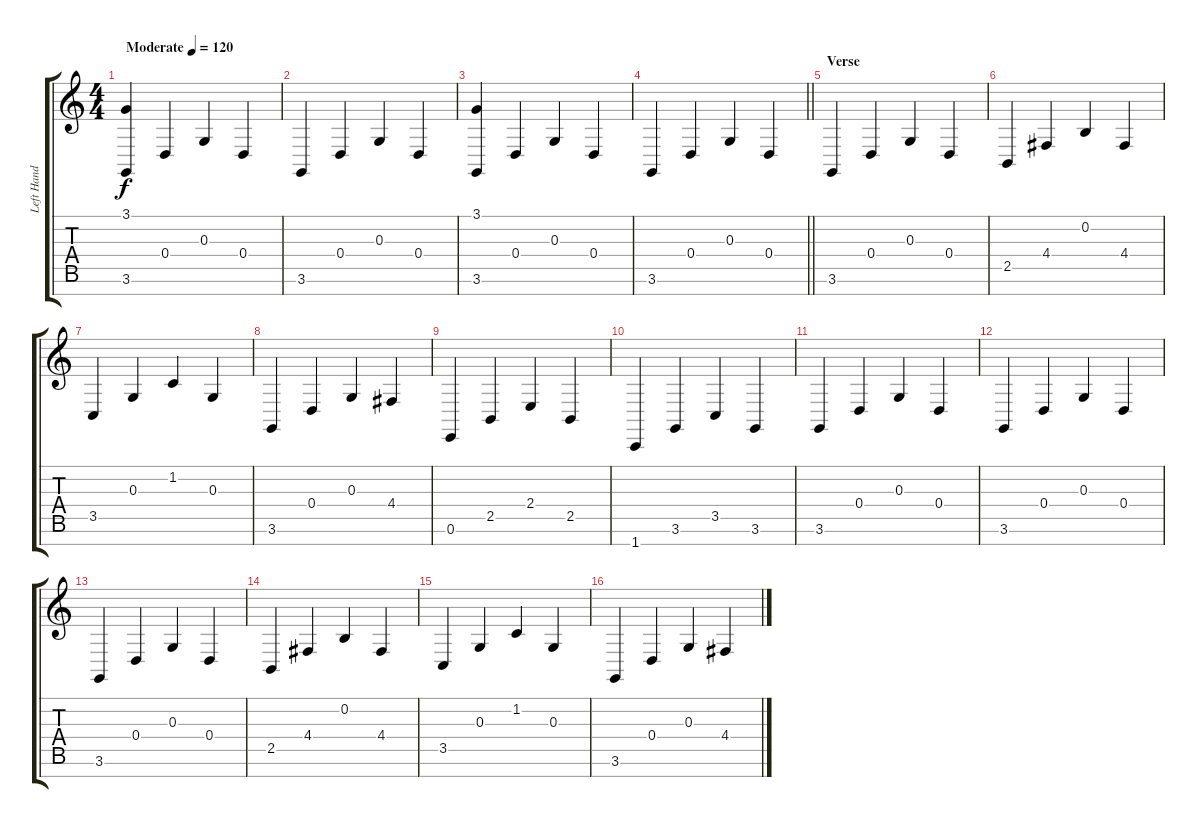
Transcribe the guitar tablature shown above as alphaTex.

\track ("Left Hand" "Left Hand") {instrument acousticgrandpiano}
\staff {score tabs}
\tuning (E4 B3 G3 D3 A2 E2 B1) {hide}
\ts (4 4)
\tempo (120 "Moderate")
\clef g2
\ks c
(3.1 3.6).4{dy f instrument acousticgrandpiano} 0.4.4 0.3.4 0.4.4 |
3.6.4 0.4.4 0.3.4 0.4.4 |
(3.1 3.6).4 0.4.4 0.3.4 0.4.4 |
\barLineRight lightlight
3.6.4 0.4.4 0.3.4 0.4.4 |
\section ("" "Verse")
3.6.4 0.4.4 0.3.4 0.4.4 |
2.5.4 4.4.4 0.2.4 4.4.4 |
3.5.4 0.3.4 1.2.4 0.3.4 |
3.6.4 0.4.4 0.3.4 4.4.4 |
0.6.4 2.5.4 2.4.4 2.5.4 |
1.7.4 3.6.4 3.5.4 3.6.4 |
3.6.4 0.4.4 0.3.4 0.4.4 |
3.6.4 0.4.4 0.3.4 0.4.4 |
3.6.4 0.4.4 0.3.4 0.4.4 |
2.5.4 4.4.4 0.2.4 4.4.4 |
3.5.4 0.3.4 1.2.4 0.3.4 |
3.6.4 0.4.4 0.3.4 4.4.4
